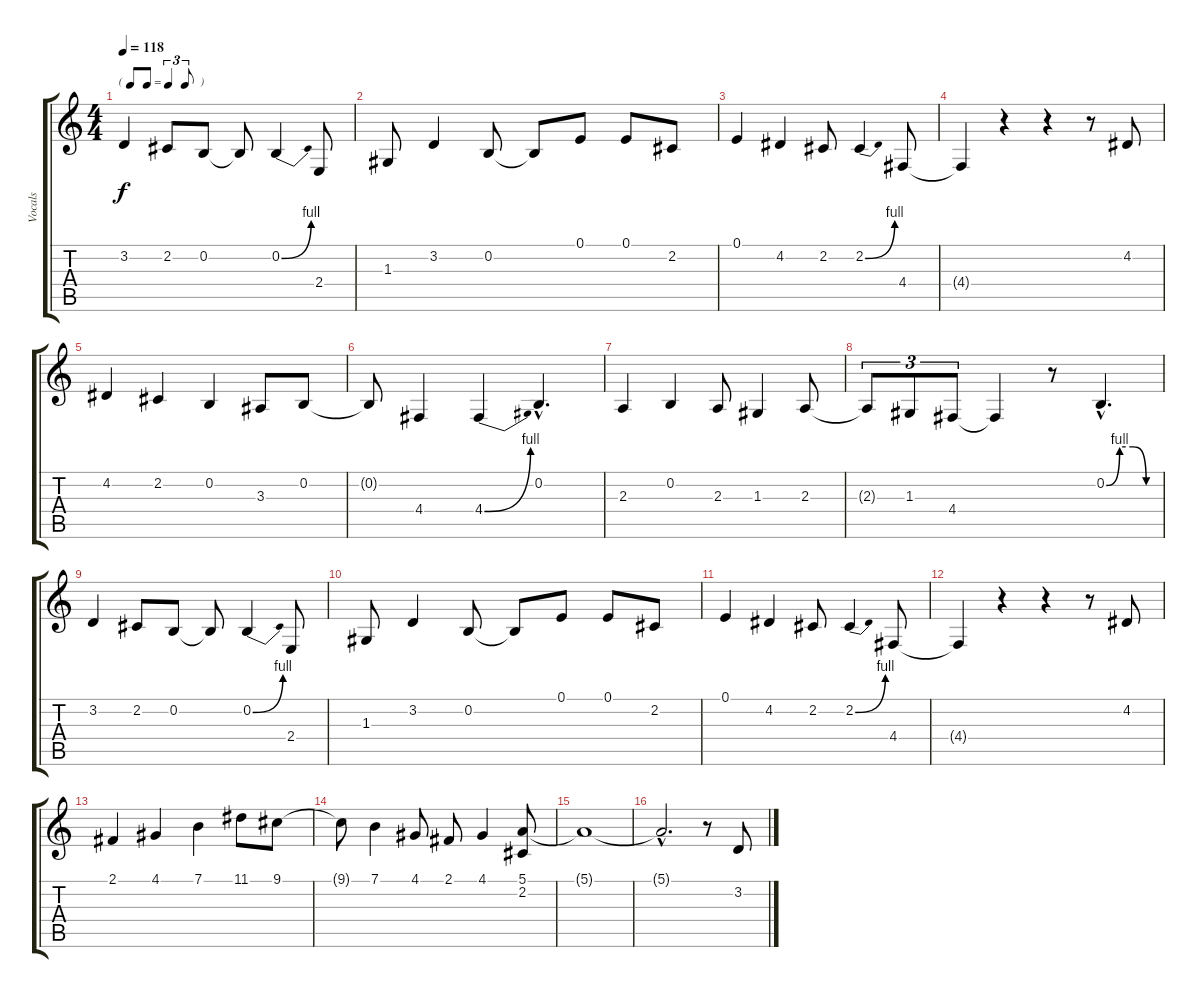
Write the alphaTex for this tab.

\track ("Vocals" "Vocals") {instrument altosax}
\staff {score tabs}
\tuning (E4 B3 G3 D3 A2 E2) {hide}
\ts (4 4)
\tf triplet8th
\tempo 118
\clef g2
\ks c
3.2.4{dy f} 2.2.8 0.2.8 0.2{t}.8 0.2{be (bend 0 0 60 4)}.4 2.4.8 |
1.3.8 3.2.4 0.2.8 0.2{t}.8 0.1.8 0.1.8 2.2.8 |
0.1.4 4.2.4 2.2.8 2.2{be (bend 0 0 60 4)}.4 4.4.8 |
4.4{t}.4 r.4 r.4 r.8 4.2.8 |
4.2.4 2.2.4 0.2.4 3.3.8 0.2.8 |
0.2{t}.8 4.4.4 4.4{be (bend 0 0 60 4)}.4 0.2{hac}.4{d} |
2.3.4 0.2.4 2.3.8 1.3.4 2.3.8 |
2.3{t}.8{tu (3 2)} 1.3.8{tu (3 2)} 4.4.8{tu (3 2)} 4.4{t}.4 r.8 0.2{be (custom 0 0 15 4 30 4 45 0 60 0) hac}.4{d} |
3.2.4 2.2.8 0.2.8 0.2{t}.8 0.2{be (bend 0 0 60 4)}.4 2.4.8 |
1.3.8 3.2.4 0.2.8 0.2{t}.8 0.1.8 0.1.8 2.2.8 |
0.1.4 4.2.4 2.2.8 2.2{be (bend 0 0 60 4)}.4 4.4.8 |
4.4{t}.4 r.4 r.4 r.8 4.2.8 |
2.1.4 4.1.4 7.1.4 11.1.8 9.1.8 |
9.1{t}.8 7.1.4 4.1.8 2.1.8 4.1.4 (5.1 2.2).8 |
5.1{t}.1 |
5.1{hac t}.2{d} r.8 3.2.8
